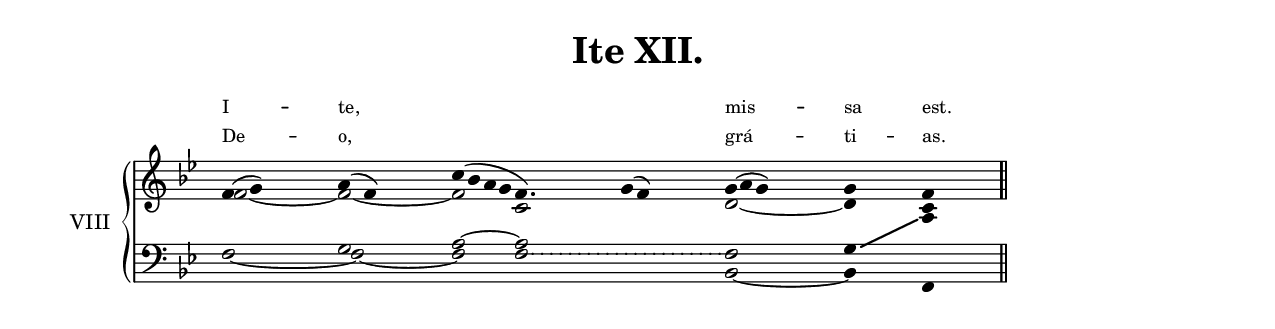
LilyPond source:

\version "2.18"
\include "gregorian.ly"
\include "noh2.ily"

%Page reference: page v.72
%(volume.page)

global = {
 \key f \mixolydian
 \cadenzaOn 
 \override Glissando #'thickness = #2.0
}

\header {
  title = \markup \center-column {"Ite XII." \vspace #1 }
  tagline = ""
  composer = ""
}

\paper {
 #(include-special-characters)
  oddHeaderMarkup = \markup \fill-line {
    \line {}
    \center-column {
      \on-the-fly #first-page     " "
      \on-the-fly #not-first-page ""
    }
    \line { \on-the-fly #print-page-number-check-first \fromproperty #'page:page-number-string }
  }
  evenHeaderMarkup = \markup \fill-line {
    \line { \on-the-fly #print-page-number-check-first \fromproperty #'page:page-number-string }
    \center-column { "" }
    \line {}
  }
}

chantTextA = \lyricmode {
I -- te, _ _ mis -- sa est. }
chantTextB = \lyricmode {
De -- o, _ _ grá -- ti -- as. }

chantMusic = {
\tieDown   f'4 ( g'4) a'4 ( f'4) c''4 ( bes'4 a'4 g'4 f'4.) g'4 ( f'4) g'4 ( a'4 g'4) g'4 f'4 \finalis

}

altoMusic = {
f'2 ~ f'2 ~ f'2*4/2 c'2*7/4 d'2*3/2 ~ d'4 c'4 \finalis
}

tenorMusic = {
r2 g2 a2*4/2 ~ a2*7/4 f2*3/2 g4 -\tweak Glissando.Y-offset #-0.8 \glissando \voiceTwo \change Staff = "up" a4 \finalis
}

bassMusic = {
f2 ~ f2 ~ f2*4/2 f2*7/4 bes,2*3/2 ~ bes,4 f,4 \finalis
}

voiceLines = {
\voiceLineStyle


s2*8/2
\allowVoiceLineBreak
\voiceLine "down" "down" f2*7/4 f2*1/2


}

\score{
  <<
    \new Lyrics = "chanta"
    \new Lyrics = "chantb"
    \new GrandStaff <<
      \set GrandStaff.autoBeaming = ##f
      \set GrandStaff.instrumentName = \markup \center-column {
        "VIII"
      }
      \new Staff = up <<
        \new Voice = "chant" {
          \voiceOne \global \chantMusic
        }
        \new Voice {
          \voiceTwo \global \altoMusic
        }
      >>

      \new Staff = down <<
        \clef bass
        \new Voice {
          \voiceOne \global \tenorMusic
        }
        \new Voice {
          \voiceTwo \global \bassMusic
        }
	\new Voice {
        \voiceThree \global \voiceLines
        }
      >>
    >>
    \context Lyrics = "chanta" {
      \lyricsto chant {
      \chantTextA
    }
    }
    \context Lyrics = "chantb" {
      \lyricsto chant {
      \chantTextB
    }
    }
  >>
  \layout{
  }
  
}
